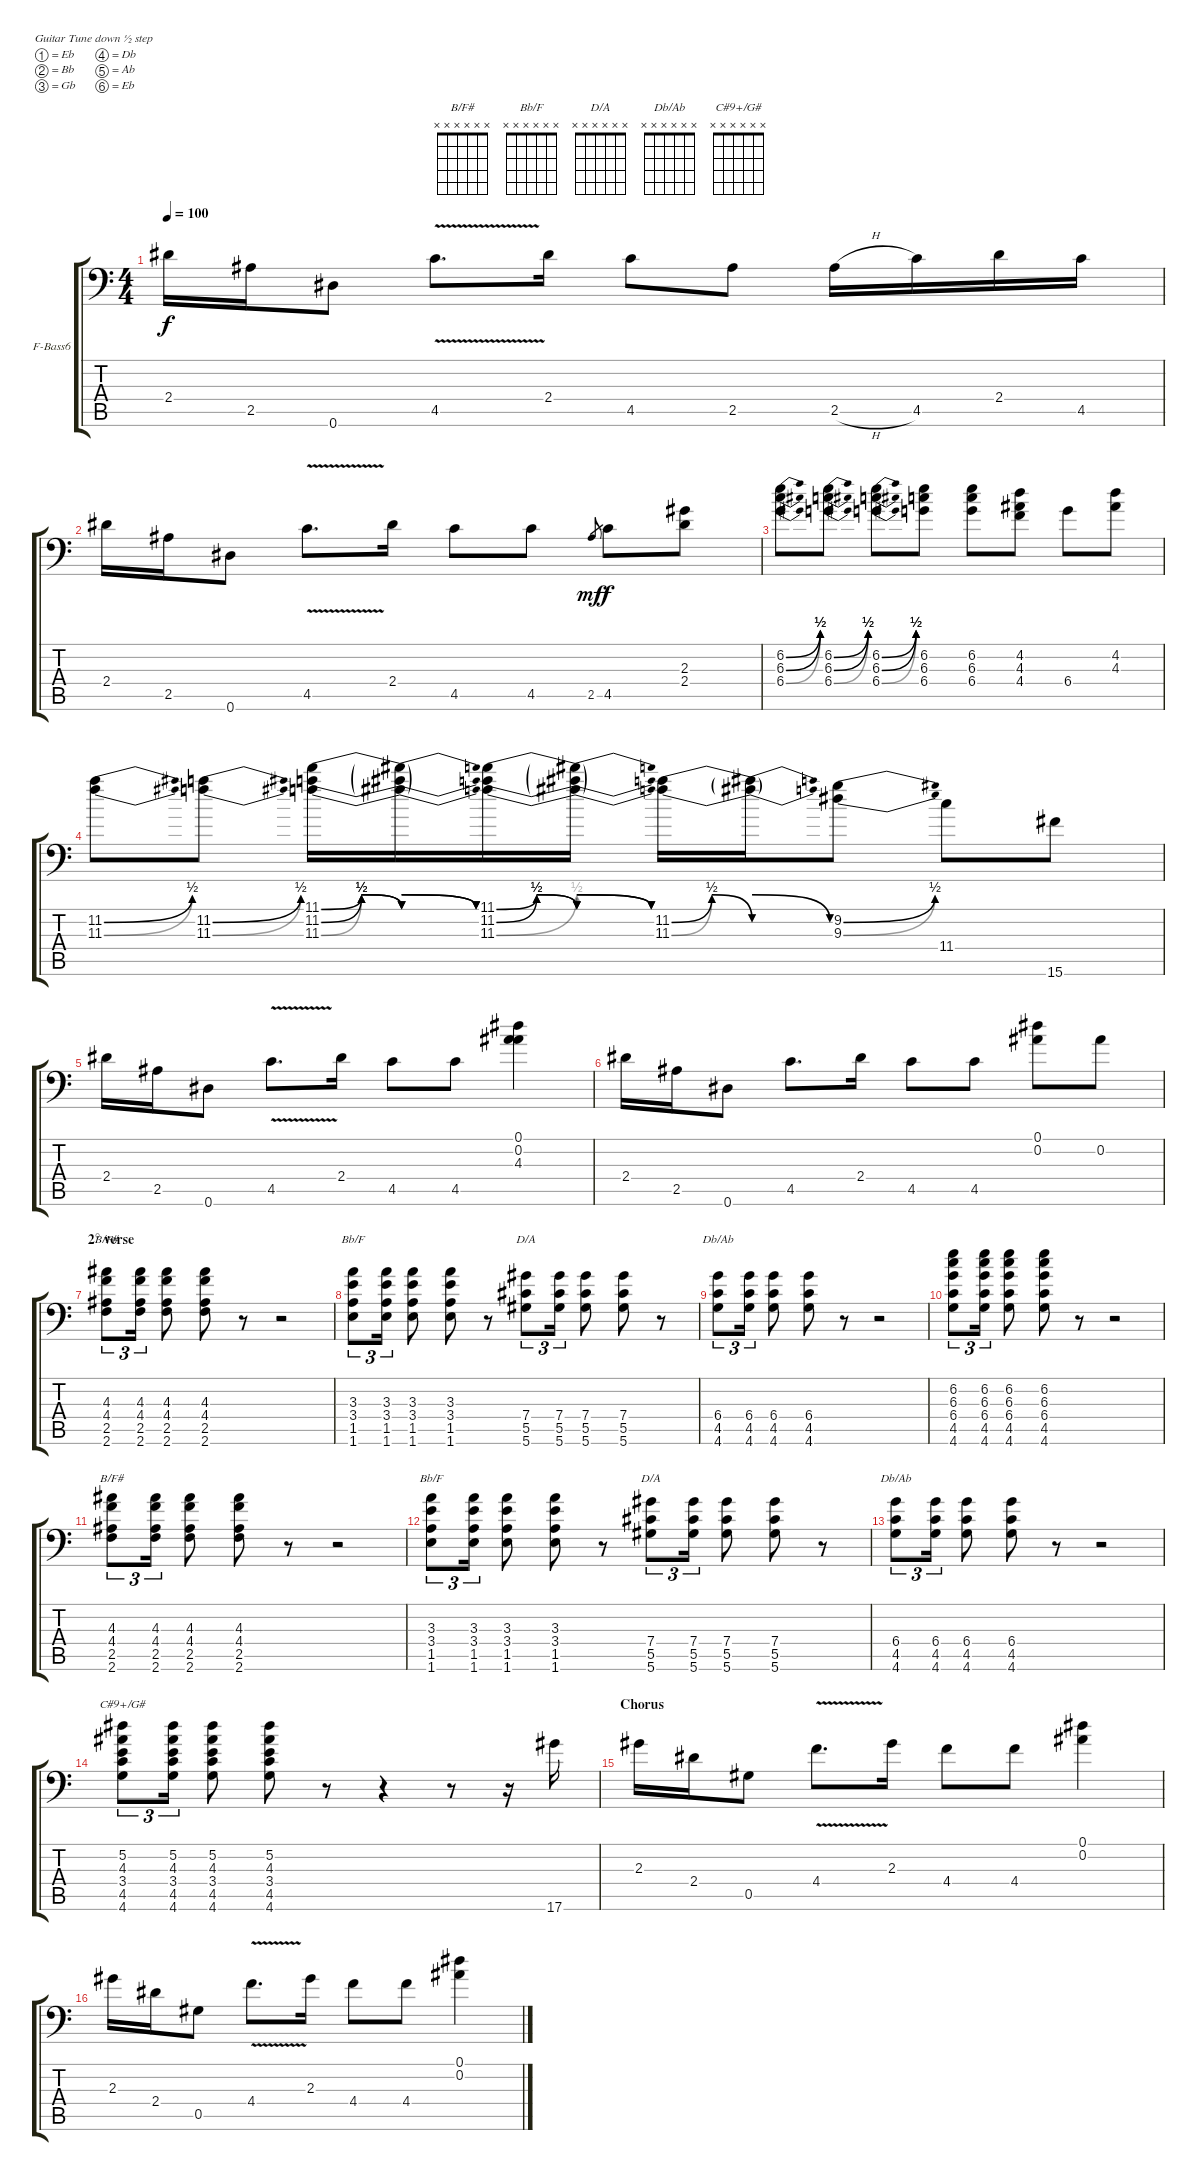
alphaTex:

\bracketExtendMode groupsimilarinstruments
\firstSystemTrackNameOrientation horizontal
\otherSystemsTrackNameOrientation horizontal
\track ("Overdub" "F-Bass6") {instrument fretlessbass}
\staff {score tabs}
\tuning (Eb4 Bb3 Gb3 Db3 Ab2 Eb2)
\chord ("B/F#" x x x x x x)
\chord ("Bb/F" x x x x x x)
\chord ("D/A" x x x x x x)
\chord ("Db/Ab" x x x x x x)
\chord ("C#9+/G#" x x x x x x)
\ts (4 4)
\tempo 100
\clef f4
\ks c
2.4.16{dy f} 2.5.16 0.6.8 4.5{v}.8{d} 2.4.16 4.5.8 2.5.8 2.5{h}.16 4.5.16 2.4.16 4.5.16 |
2.4.16 2.5.16 0.6.8 4.5{v}.8{d} 2.4.16 4.5.8 4.5.8 2.5.8{gr dy mf} 4.5.8{dy f} (2.3 2.4).8 |
(6.2{be (bend 0 0 60 2)} 6.3{be (bend 0 0 60 2)} 6.4{be (bend 0 0 60 2)}).8 (6.2{be (bend 0 0 60 2)} 6.3{be (bend 0 0 60 2)} 6.4{be (bend 0 0 60 2)}).8 (6.2{be (bend 0 0 60 2)} 6.3{be (bend 0 0 60 2)} 6.4{be (bend 0 0 60 2)}).8 (6.2 6.3 6.4).8 (6.2 6.3 6.4).8 (4.2 4.3 4.4).8 6.4.8 (4.2 4.3).8 |
(11.2{be (bend 0 0 60 2)} 11.3{be (bend 0 0 60 2)}).8 (11.2{be (bend 0 0 60 2)} 11.3{be (bend 0 0 60 2)}).8 (11.1{be (bendrelease 0 0 30 2 30 2 60 0)} 11.2{be (bendrelease 0 0 30 2 30 2 60 0)} 11.3{be (bendrelease 0 0 30 2 30 2 60 0)}).16 (11.1{be (release 0 2 60 0) t} 11.2{be (release 0 2 60 0) t} 11.3{be (release 0 2 60 0) t}).16 (11.1{be (bendrelease 0 0 30 2 30 2 60 0)} 11.2{be (bendrelease 0 0 30 2 30 2 60 0)} 11.3{be (bend 0 0 60 2)}).16 (11.1{be (release 0 2 60 0) t} 11.2{be (release 0 2 60 0) t} 11.3{be (release 0 2 60 0) t}).16 (11.2{be (bendrelease 0 0 30 2 30 2 60 0)} 11.3{be (bendrelease 0 0 30 2 30 2 60 0)}).16 (11.2{be (release 0 2 60 0) t} 11.3{be (release 0 2 60 0) t}).16 (9.2{be (bend 0 0 60 2)} 9.3{be (bend 0 0 60 2)}).8 11.4.8 15.6.8 |
2.4.16 2.5.16 0.6.8 4.5{v}.8{d} 2.4.16 4.5.8 4.5.8 (0.1 0.2 4.3).4 |
2.4.16 2.5.16 0.6.8 4.5.8{d} 2.4.16 4.5.8 4.5.8 (0.1 0.2).8 0.2.8 |
\section ("" "2° verse")
(4.3 4.4 2.5 2.6).8{tu (3 2) ch "B/F#"} (4.3 4.4 2.5 2.6).16{tu (3 2)} (4.3 4.4 2.5 2.6).8 (4.3 4.4 2.5 2.6).8 r.8 r.2 |
(3.3 3.4 1.5 1.6).8{tu (3 2) ch "Bb/F"} (3.3 3.4 1.5 1.6).16{tu (3 2)} (3.3 3.4 1.5 1.6).8 (3.3 3.4 1.5 1.6).8 r.8 (7.4 5.5 5.6).8{tu (3 2) ch "D/A"} (7.4 5.5 5.6).16{tu (3 2)} (7.4 5.5 5.6).8 (7.4 5.5 5.6).8 r.8 |
(6.4 4.5 4.6).8{tu (3 2) ch "Db/Ab"} (6.4 4.5 4.6).16{tu (3 2)} (6.4 4.5 4.6).8 (6.4 4.5 4.6).8 r.8 r.2 |
(6.2 6.3 6.4 4.5 4.6).8{tu (3 2)} (6.2 6.3 6.4 4.5 4.6).16{tu (3 2)} (6.2 6.3 6.4 4.5 4.6).8 (6.2 6.3 6.4 4.5 4.6).8 r.8 r.2 |
(4.3 4.4 2.5 2.6).8{tu (3 2) ch "B/F#"} (4.3 4.4 2.5 2.6).16{tu (3 2)} (4.3 4.4 2.5 2.6).8 (4.3 4.4 2.5 2.6).8 r.8 r.2 |
(3.3 3.4 1.5 1.6).8{tu (3 2) ch "Bb/F"} (3.3 3.4 1.5 1.6).16{tu (3 2)} (3.3 3.4 1.5 1.6).8 (3.3 3.4 1.5 1.6).8 r.8 (7.4 5.5 5.6).8{tu (3 2) ch "D/A"} (7.4 5.5 5.6).16{tu (3 2)} (7.4 5.5 5.6).8 (7.4 5.5 5.6).8 r.8 |
(6.4 4.5 4.6).8{tu (3 2) ch "Db/Ab"} (6.4 4.5 4.6).16{tu (3 2)} (6.4 4.5 4.6).8 (6.4 4.5 4.6).8 r.8 r.2 |
(5.2 4.3 3.4 4.5 4.6).8{tu (3 2) ch "C#9+/G#"} (5.2 4.3 3.4 4.5 4.6).16{tu (3 2)} (5.2 4.3 3.4 4.5 4.6).8 (5.2 4.3 3.4 4.5 4.6).8 r.8 r.4 r.8 r.16 17.6.16 |
\section ("" "Chorus")
2.3.16 2.4.16 0.5.8 4.4{v}.8{d} 2.3.16 4.4.8 4.4.8 (0.1 0.2).4 |
2.3.16 2.4.16 0.5.8 4.4{v}.8{d} 2.3.16 4.4.8 4.4.8 (0.1 0.2).4
